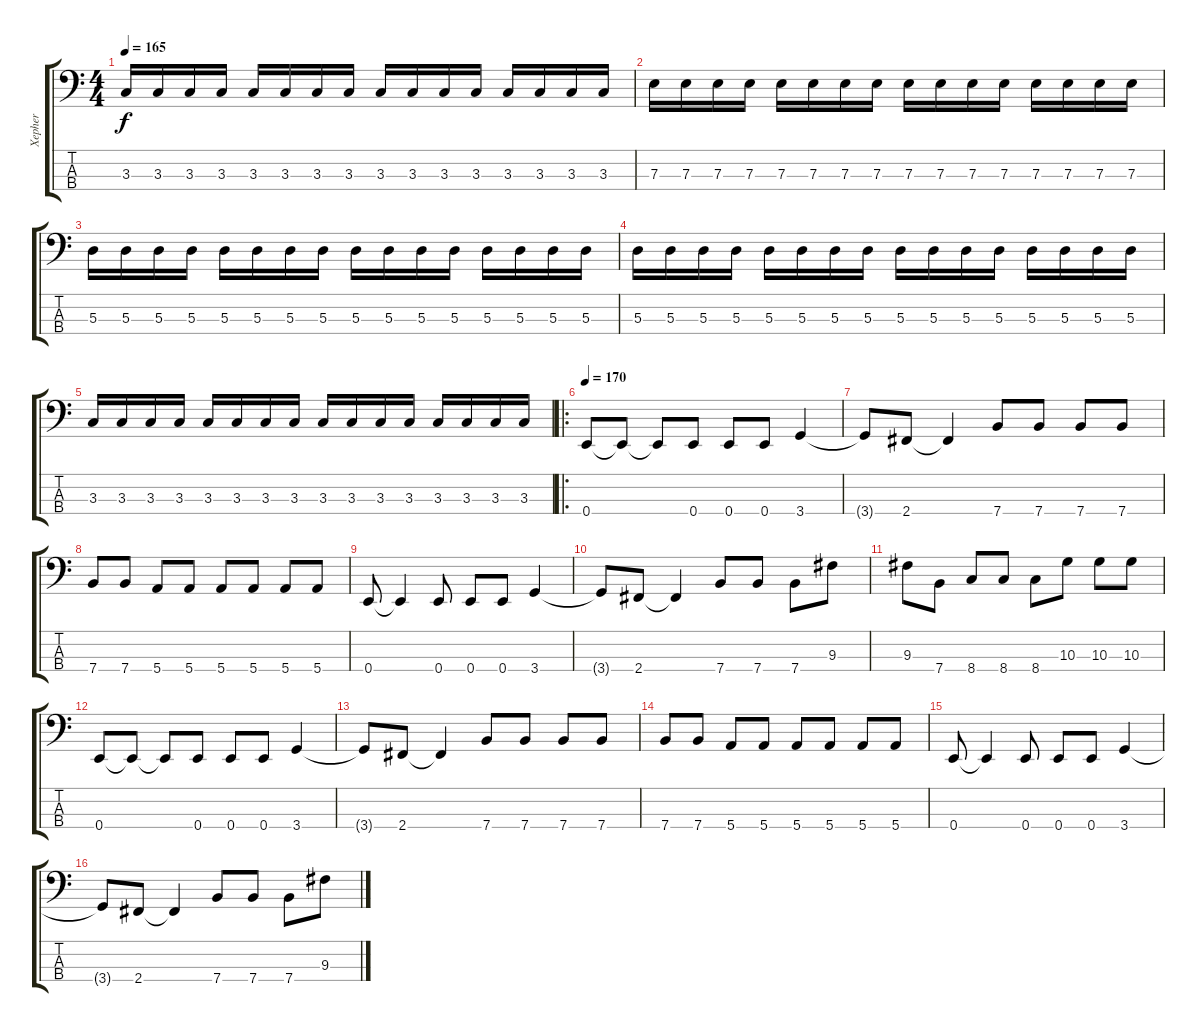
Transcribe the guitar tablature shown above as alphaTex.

\track ("Xepher" "Xepher") {instrument electricbassfinger}
\staff {score tabs}
\tuning (G2 D2 A1 E1) {hide}
\ts (4 4)
\tempo 165
\clef f4
\ks c
3.3.16{dy f} 3.3.16 3.3.16 3.3.16 3.3.16 3.3.16 3.3.16 3.3.16 3.3.16 3.3.16 3.3.16 3.3.16 3.3.16 3.3.16 3.3.16 3.3.16 |
7.3.16 7.3.16 7.3.16 7.3.16 7.3.16 7.3.16 7.3.16 7.3.16 7.3.16 7.3.16 7.3.16 7.3.16 7.3.16 7.3.16 7.3.16 7.3.16 |
5.3.16 5.3.16 5.3.16 5.3.16 5.3.16 5.3.16 5.3.16 5.3.16 5.3.16 5.3.16 5.3.16 5.3.16 5.3.16 5.3.16 5.3.16 5.3.16 |
5.3.16 5.3.16 5.3.16 5.3.16 5.3.16 5.3.16 5.3.16 5.3.16 5.3.16 5.3.16 5.3.16 5.3.16 5.3.16 5.3.16 5.3.16 5.3.16 |
3.3.16 3.3.16 3.3.16 3.3.16 3.3.16 3.3.16 3.3.16 3.3.16 3.3.16 3.3.16 3.3.16 3.3.16 3.3.16 3.3.16 3.3.16 3.3.16 |
\ro
\tempo 170
0.4.8 0.4{t}.8 0.4{t}.8 0.4.8 0.4.8 0.4.8 3.4.4 |
3.4{t}.8 2.4.8 2.4{t}.4 7.4.8 7.4.8 7.4.8 7.4.8 |
7.4.8 7.4.8 5.4.8 5.4.8 5.4.8 5.4.8 5.4.8 5.4.8 |
0.4.8 0.4{t}.4 0.4.8 0.4.8 0.4.8 3.4.4 |
3.4{t}.8 2.4.8 2.4{t}.4 7.4.8 7.4.8 7.4.8 9.3.8 |
9.3.8 7.4.8 8.4.8 8.4.8 8.4.8 10.3.8 10.3.8 10.3.8 |
0.4.8 0.4{t}.8 0.4{t}.8 0.4.8 0.4.8 0.4.8 3.4.4 |
3.4{t}.8 2.4.8 2.4{t}.4 7.4.8 7.4.8 7.4.8 7.4.8 |
7.4.8 7.4.8 5.4.8 5.4.8 5.4.8 5.4.8 5.4.8 5.4.8 |
0.4.8 0.4{t}.4 0.4.8 0.4.8 0.4.8 3.4.4 |
3.4{t}.8 2.4.8 2.4{t}.4 7.4.8 7.4.8 7.4.8 9.3.8
